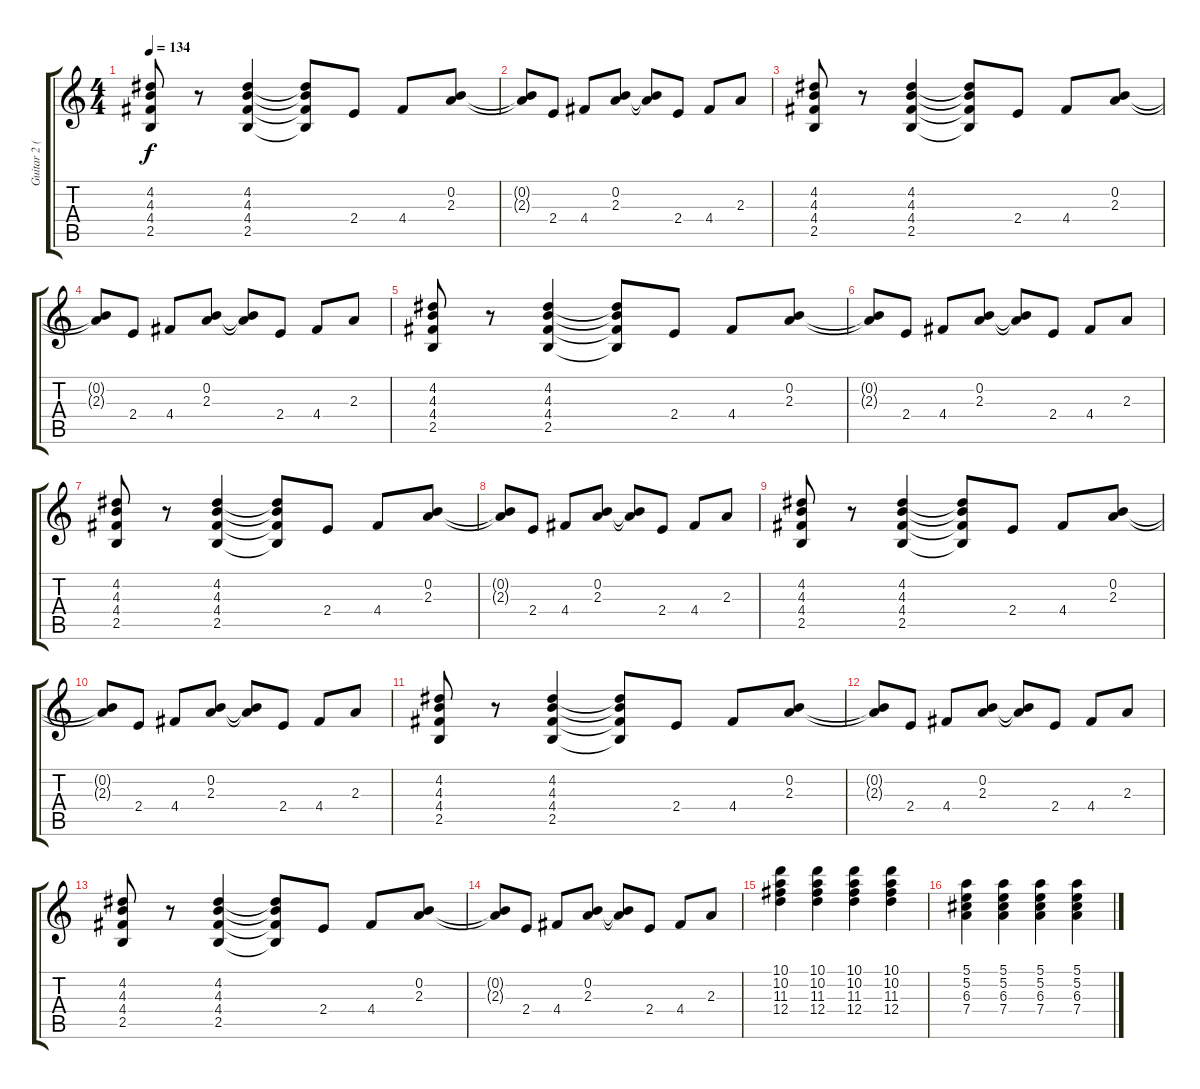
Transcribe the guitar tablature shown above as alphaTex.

\track ("Guitar 2 (overdriven)" "Guitar 2 (") {instrument overdrivenguitar}
\staff {score tabs}
\tuning (E4 B3 G3 D3 A2 E2) {hide}
\ts (4 4)
\tempo 134
\clef g2
\ks c
(4.2 4.3 4.4 2.5).8{dy f} r.8 (4.2 4.3 4.4 2.5).4 (4.2{t} 4.3{t} 4.4{t} 2.5{t}).8 2.4.8 4.4.8 (0.2 2.3).8 |
(0.2{t} 2.3{t}).8 2.4.8 4.4.8 (0.2 2.3).8 (0.2{t} 2.3{t}).8 2.4.8 4.4.8 2.3.8 |
(4.2 4.3 4.4 2.5).8 r.8 (4.2 4.3 4.4 2.5).4 (4.2{t} 4.3{t} 4.4{t} 2.5{t}).8 2.4.8 4.4.8 (0.2 2.3).8 |
(0.2{t} 2.3{t}).8 2.4.8 4.4.8 (0.2 2.3).8 (0.2{t} 2.3{t}).8 2.4.8 4.4.8 2.3.8 |
(4.2 4.3 4.4 2.5).8 r.8 (4.2 4.3 4.4 2.5).4 (4.2{t} 4.3{t} 4.4{t} 2.5{t}).8 2.4.8 4.4.8 (0.2 2.3).8 |
(0.2{t} 2.3{t}).8 2.4.8 4.4.8 (0.2 2.3).8 (0.2{t} 2.3{t}).8 2.4.8 4.4.8 2.3.8 |
(4.2 4.3 4.4 2.5).8 r.8 (4.2 4.3 4.4 2.5).4 (4.2{t} 4.3{t} 4.4{t} 2.5{t}).8 2.4.8 4.4.8 (0.2 2.3).8 |
(0.2{t} 2.3{t}).8 2.4.8 4.4.8 (0.2 2.3).8 (0.2{t} 2.3{t}).8 2.4.8 4.4.8 2.3.8 |
(4.2 4.3 4.4 2.5).8 r.8 (4.2 4.3 4.4 2.5).4 (4.2{t} 4.3{t} 4.4{t} 2.5{t}).8 2.4.8 4.4.8 (0.2 2.3).8 |
(0.2{t} 2.3{t}).8 2.4.8 4.4.8 (0.2 2.3).8 (0.2{t} 2.3{t}).8 2.4.8 4.4.8 2.3.8 |
(4.2 4.3 4.4 2.5).8 r.8 (4.2 4.3 4.4 2.5).4 (4.2{t} 4.3{t} 4.4{t} 2.5{t}).8 2.4.8 4.4.8 (0.2 2.3).8 |
(0.2{t} 2.3{t}).8 2.4.8 4.4.8 (0.2 2.3).8 (0.2{t} 2.3{t}).8 2.4.8 4.4.8 2.3.8 |
(4.2 4.3 4.4 2.5).8 r.8 (4.2 4.3 4.4 2.5).4 (4.2{t} 4.3{t} 4.4{t} 2.5{t}).8 2.4.8 4.4.8 (0.2 2.3).8 |
(0.2{t} 2.3{t}).8 2.4.8 4.4.8 (0.2 2.3).8 (0.2{t} 2.3{t}).8 2.4.8 4.4.8 2.3.8 |
(10.1 10.2 11.3 12.4).4 (10.1 10.2 11.3 12.4).4 (10.1 10.2 11.3 12.4).4 (10.1 10.2 11.3 12.4).4 |
(5.1 5.2 6.3 7.4).4 (5.1 5.2 6.3 7.4).4 (5.1 5.2 6.3 7.4).4 (5.1 5.2 6.3 7.4).4
